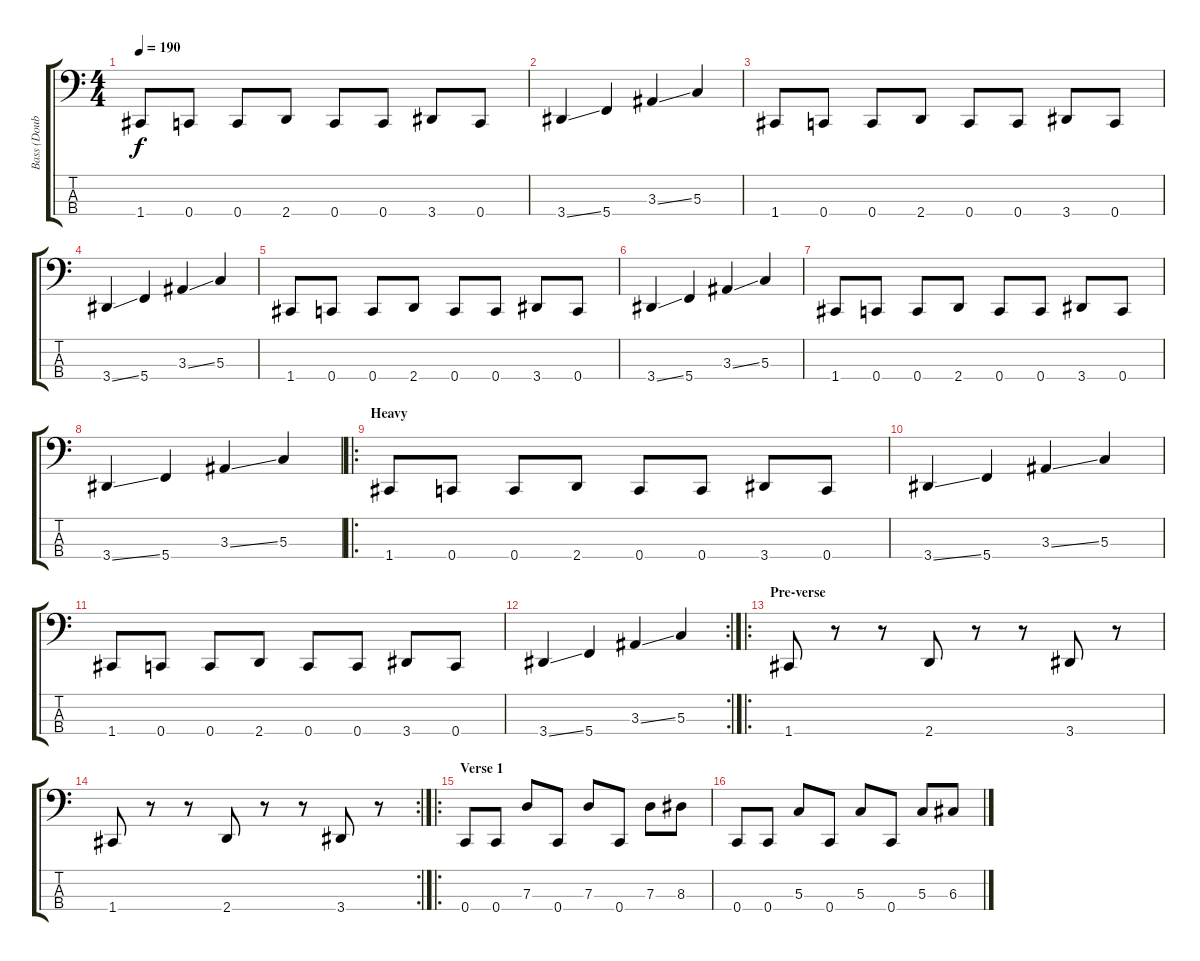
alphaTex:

\track ("Bass (Double)" "Bass (Doub") {instrument slapbass1}
\staff {score tabs}
\tuning (F2 C2 G1 C1) {hide}
\ts (4 4)
\tempo 190
\clef f4
\ks c
1.4.8{dy f} 0.4.8 0.4.8 2.4.8 0.4.8 0.4.8 3.4.8 0.4.8 |
3.4{ss}.4 5.4.4 3.3{ss}.4 5.3.4 |
1.4.8 0.4.8 0.4.8 2.4.8 0.4.8 0.4.8 3.4.8 0.4.8 |
3.4{ss}.4 5.4.4 3.3{ss}.4 5.3.4 |
1.4.8 0.4.8 0.4.8 2.4.8 0.4.8 0.4.8 3.4.8 0.4.8 |
3.4{ss}.4 5.4.4 3.3{ss}.4 5.3.4 |
1.4.8 0.4.8 0.4.8 2.4.8 0.4.8 0.4.8 3.4.8 0.4.8 |
3.4{ss}.4 5.4.4 3.3{ss}.4 5.3.4 |
\ro
\section ("" "Heavy")
1.4.8 0.4.8 0.4.8 2.4.8 0.4.8 0.4.8 3.4.8 0.4.8 |
3.4{ss}.4 5.4.4 3.3{ss}.4 5.3.4 |
1.4.8 0.4.8 0.4.8 2.4.8 0.4.8 0.4.8 3.4.8 0.4.8 |
\rc 2
3.4{ss}.4 5.4.4 3.3{ss}.4 5.3.4 |
\ro
\section ("" "Pre-verse")
1.4.8 r.8 r.8 2.4.8 r.8 r.8 3.4.8 r.8 |
\rc 2
1.4.8 r.8 r.8 2.4.8 r.8 r.8 3.4.8 r.8 |
\ro
\section ("" "Verse 1")
0.4.8 0.4.8 7.3.8 0.4.8 7.3.8 0.4.8 7.3.8 8.3.8 |
0.4.8 0.4.8 5.3.8 0.4.8 5.3.8 0.4.8 5.3.8 6.3.8
